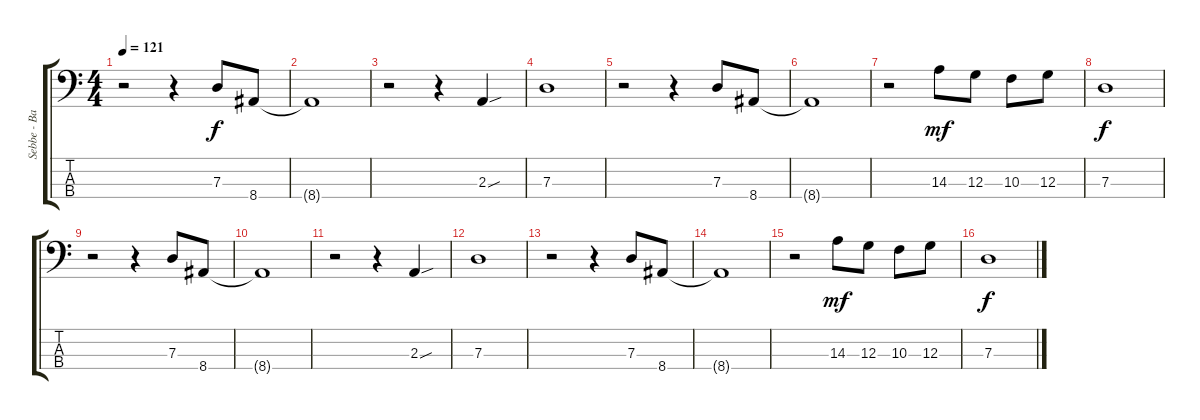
\track ("Sebbe - Bass Guitar" "Sebbe - Ba") {instrument electricbassfinger}
\staff {score tabs}
\tuning (F2 C2 G1 D1) {hide}
\ts (4 4)
\tempo 121
\clef f4
\ks c
r.2{dy f} r.4 7.3.8 8.4.8 |
8.4{t}.1 |
r.2 r.4 2.3{sou}.4 |
7.3.1 |
r.2 r.4 7.3.8 8.4.8 |
8.4{t}.1 |
r.2 14.3.8{dy mf} 12.3.8 10.3.8 12.3.8 |
7.3.1{dy f} |
r.2 r.4 7.3.8 8.4.8 |
8.4{t}.1 |
r.2 r.4 2.3{sou}.4 |
7.3.1 |
r.2 r.4 7.3.8 8.4.8 |
8.4{t}.1 |
r.2 14.3.8{dy mf} 12.3.8 10.3.8 12.3.8 |
7.3.1{dy f}
